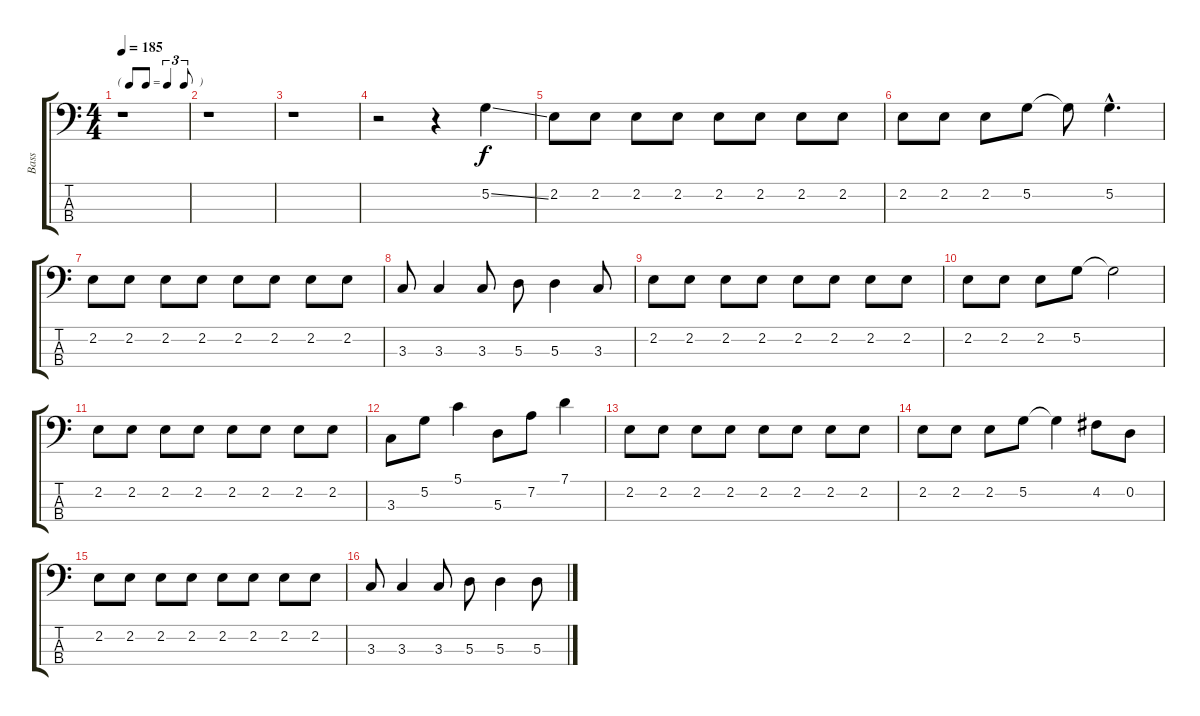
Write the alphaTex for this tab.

\track ("Bass" "Bass") {instrument electricbassfinger}
\staff {score tabs}
\tuning (G2 D2 A1 E1) {hide}
\ts (4 4)
\tf triplet8th
\tempo 185
\clef f4
\ks c
r.1{dy f instrument electricbassfinger} |
r.1 |
r.1 |
r.2 r.4 5.2{ss}.4 |
2.2.8 2.2.8 2.2.8 2.2.8 2.2.8 2.2.8 2.2.8 2.2.8 |
2.2.8 2.2.8 2.2.8 5.2.8 5.2{t}.8 5.2{hac}.4{d} |
2.2.8 2.2.8 2.2.8 2.2.8 2.2.8 2.2.8 2.2.8 2.2.8 |
3.3.8 3.3.4 3.3.8 5.3.8 5.3.4 3.3.8 |
2.2.8 2.2.8 2.2.8 2.2.8 2.2.8 2.2.8 2.2.8 2.2.8 |
2.2.8 2.2.8 2.2.8 5.2.8 5.2{t}.2 |
2.2.8 2.2.8 2.2.8 2.2.8 2.2.8 2.2.8 2.2.8 2.2.8 |
3.3.8 5.2.8 5.1.4 5.3.8 7.2.8 7.1.4 |
2.2.8 2.2.8 2.2.8 2.2.8 2.2.8 2.2.8 2.2.8 2.2.8 |
2.2.8 2.2.8 2.2.8 5.2.8 5.2{t}.4 4.2.8 0.2.8 |
2.2.8 2.2.8 2.2.8 2.2.8 2.2.8 2.2.8 2.2.8 2.2.8 |
3.3.8 3.3.4 3.3.8 5.3.8 5.3.4 5.3.8
